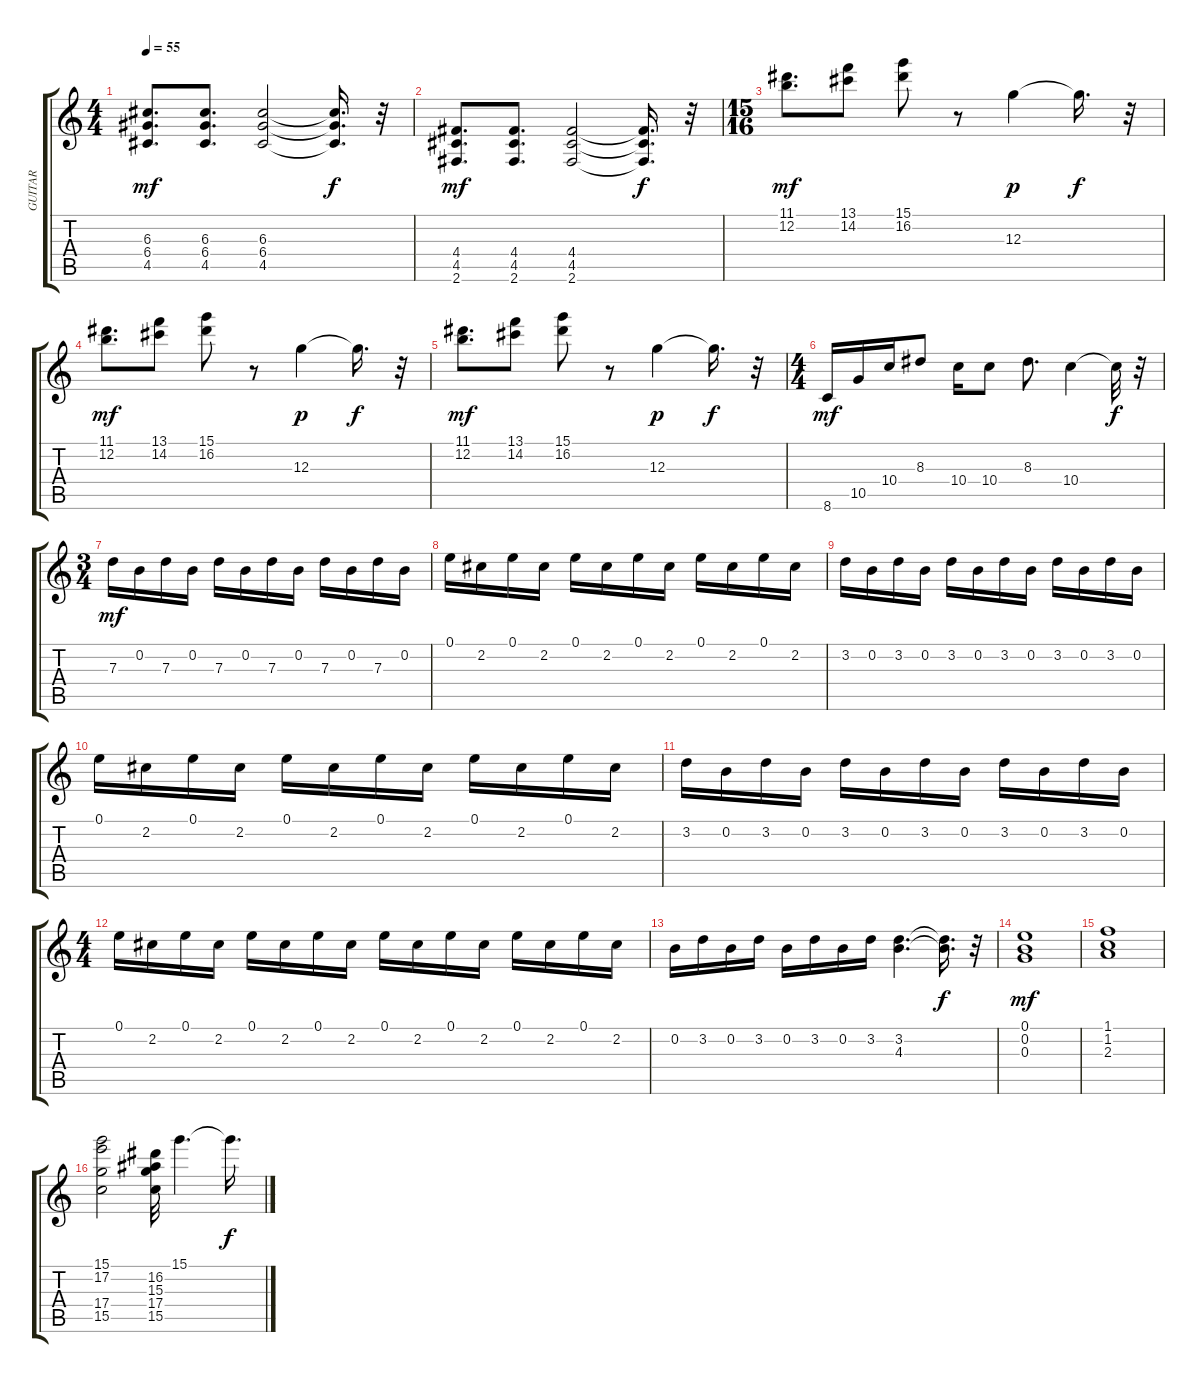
\track ("GUITAR" "GUITAR") {instrument overdrivenguitar}
\staff {score tabs}
\tuning (E4 B3 G3 D3 A2 E2) {hide}
\ts (4 4)
\tempo 55
\clef g2
\ks c
(6.3 6.4 4.5).8{d dy mf} (6.3 6.4 4.5).8{d} (6.3 6.4 4.5).2 (6.3{t} 6.4{t} 4.5{t}).16{d dy f} r.32 |
(4.4 4.5 2.6).8{d dy mf} (4.4 4.5 2.6).8{d} (4.4 4.5 2.6).2 (4.4{t} 4.5{t} 2.6{t}).16{d dy f} r.32 |
\ts (15 16)
(11.1 12.2).8{d dy mf} (13.1 14.2).8 (15.1 16.2).8 r.8 12.3.4{dy p} 12.3{t}.16{d dy f} r.32 |
(11.1 12.2).8{d dy mf} (13.1 14.2).8 (15.1 16.2).8 r.8 12.3.4{dy p} 12.3{t}.16{d dy f} r.32 |
(11.1 12.2).8{d dy mf} (13.1 14.2).8 (15.1 16.2).8 r.8 12.3.4{dy p} 12.3{t}.16{d dy f} r.32 |
\ts (4 4)
8.6.16{dy mf volume 11 balance 10 instrument acousticguitarsteel} 10.5.16 10.4.16 8.3.8 10.4.16 10.4.8 8.3.8{d} 10.4.4 10.4{t}.32{dy f} r.32 |
\ts (3 4)
7.3.16{dy mf} 0.2.16 7.3.16 0.2.16 7.3.16 0.2.16 7.3.16 0.2.16 7.3.16 0.2.16 7.3.16 0.2.16 |
0.1.16 2.2.16 0.1.16 2.2.16 0.1.16 2.2.16 0.1.16 2.2.16 0.1.16 2.2.16 0.1.16 2.2.16 |
3.2.16 0.2.16 3.2.16 0.2.16 3.2.16 0.2.16 3.2.16 0.2.16 3.2.16 0.2.16 3.2.16 0.2.16 |
0.1.16 2.2.16 0.1.16 2.2.16 0.1.16 2.2.16 0.1.16 2.2.16 0.1.16 2.2.16 0.1.16 2.2.16 |
3.2.16 0.2.16 3.2.16 0.2.16 3.2.16 0.2.16 3.2.16 0.2.16 3.2.16 0.2.16 3.2.16 0.2.16 |
\ts (4 4)
0.1.16 2.2.16 0.1.16 2.2.16 0.1.16 2.2.16 0.1.16 2.2.16 0.1.16 2.2.16 0.1.16 2.2.16 0.1.16 2.2.16 0.1.16 2.2.16 |
0.2.16 3.2.16 0.2.16 3.2.16 0.2.16 3.2.16 0.2.16 3.2.16 (3.2 4.3).4{d} (3.2{t} 4.3{t}).16{d dy f} r.32 |
(0.1 0.2 0.3).1{dy mf} |
(1.1 1.2 2.3).1 |
(15.1 17.2 17.4 15.5).2 (16.2 15.3 17.4 15.5).32 15.1.4{d} 15.1{t}.16{d dy f}
